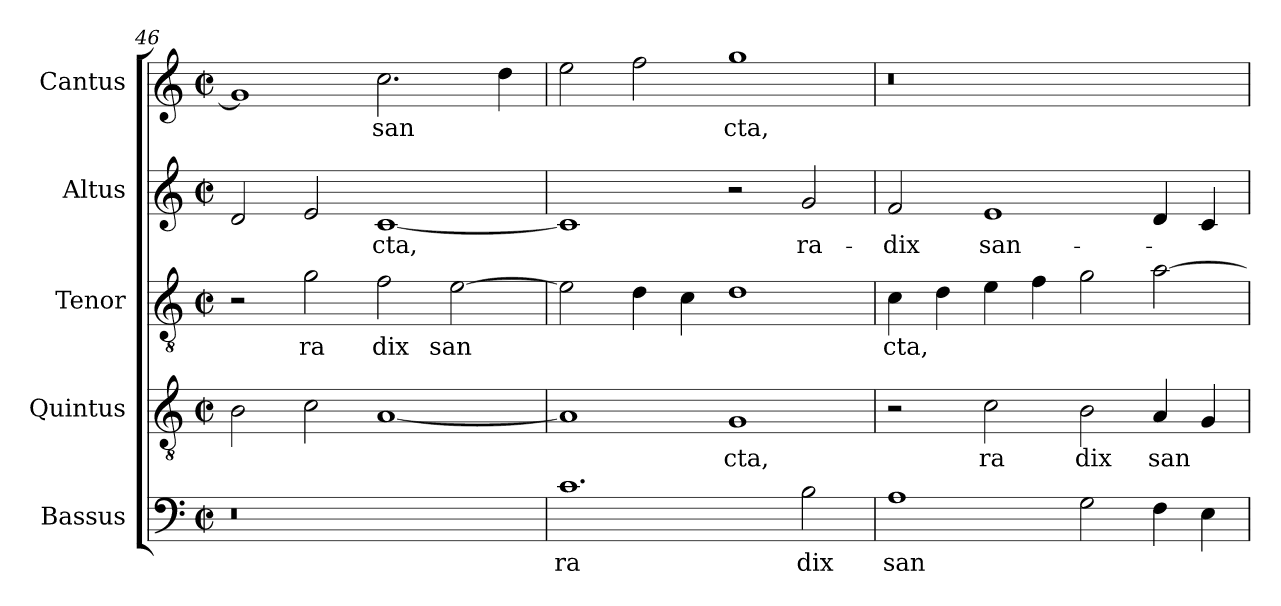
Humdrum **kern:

**kern	**text	**kern	**text	**kern	**text	**kern	**text	**kern	**text
*part5	*part5	*part4	*part4	*part3	*part3	*part2	*part2	*part1	*part1
*staff5	*staff5	*staff4	*staff4	*staff3	*staff3	*staff2	*staff2	*staff1	*staff1
*I"Bassus	*	*I"Quintus	*	*I"Tenor	*	*I"Altus	*	*I"Cantus	*
*clefF4	*	*clefGv2	*	*clefGv2	*	*clefG2	*	*clefG2	*
*M2/2	*	*M2/2	*	*M2/2	*	*M2/2	*	*M2/2	*
*met(c|)	*	*met(c|)	*	*met(c|)	*	*met(c|)	*	*met(c|)	*
=46	=46	=46	=46	=46	=46	=46	=46	=46	=46
0r	.	2B\	.	2r	.	2d/	.	1g]	.
!	!	!	!	!	!LO:LY:b:cj	!	!	!	!
.	.	2c\	.	2g\	ra	2e/	.	.	.
!	!	!	!	!	!LO:LY:b:cj	!	!LO:LY:b:cj	!	!LO:LY:b
.	.	[<1A	.	2f\	dix	[<1c	-cta,	2.cc\	san
!	!	!	!	!	!LO:LY:b	!	!	!	!
.	.	.	.	[>2e\	san	.	.	.	.
.	.	.	.	.	.	.	.	4dd\	.
=47	=47	=47	=47	=47	=47	=47	=47	=47	=47
!	!LO:LY:b:cj	!	!	!	!	!	!	!	!
1.c	ra	1A]	.	2e\]	.	1c]	.	2ee\	.
.	.	.	.	4d\	.	.	.	2ff\	.
.	.	.	.	4c\	.	.	.	.	.
!	!	!	!LO:LY:b:cj	!	!	!	!	!	!LO:LY:b:cj
.	.	1G	cta,	1d	.	2r	.	1gg	cta,
!	!LO:LY:b:cj	!	!	!	!	!	!LO:LY:b:cj	!	!
2B\	dix	.	.	.	.	2g/	ra-	.	.
=48	=48	=48	=48	=48	=48	=48	=48	=48	=48
!	!LO:LY:b	!	!	!	!LO:LY:b	!	!LO:LY:b:cj	!	!
1A	san	2r	.	4c\	cta,	2f/	-dix	0r	.
.	.	.	.	4d\	.	.	.	.	.
!	!	!	!LO:LY:b:cj	!	!	!	!LO:LY:b	!	!
.	.	2c\	ra	4e\	.	1e	san-	.	.
.	.	.	.	4f\	.	.	.	.	.
!	!	!	!LO:LY:b:cj	!	!	!	!	!	!
2G\	.	2B\	dix	2g\	.	.	.	.	.
!	!	!	!LO:LY:b	!	!	!	!	!	!
4F\	.	4A/	san	[>2a\	.	4d/	.	.	.
4E\	.	4G/	.	.	.	4c/	.	.	.
=	=	=	=	=	=	=	=	=	=
*-	*-	*-	*-	*-	*-	*-	*-	*-	*-
